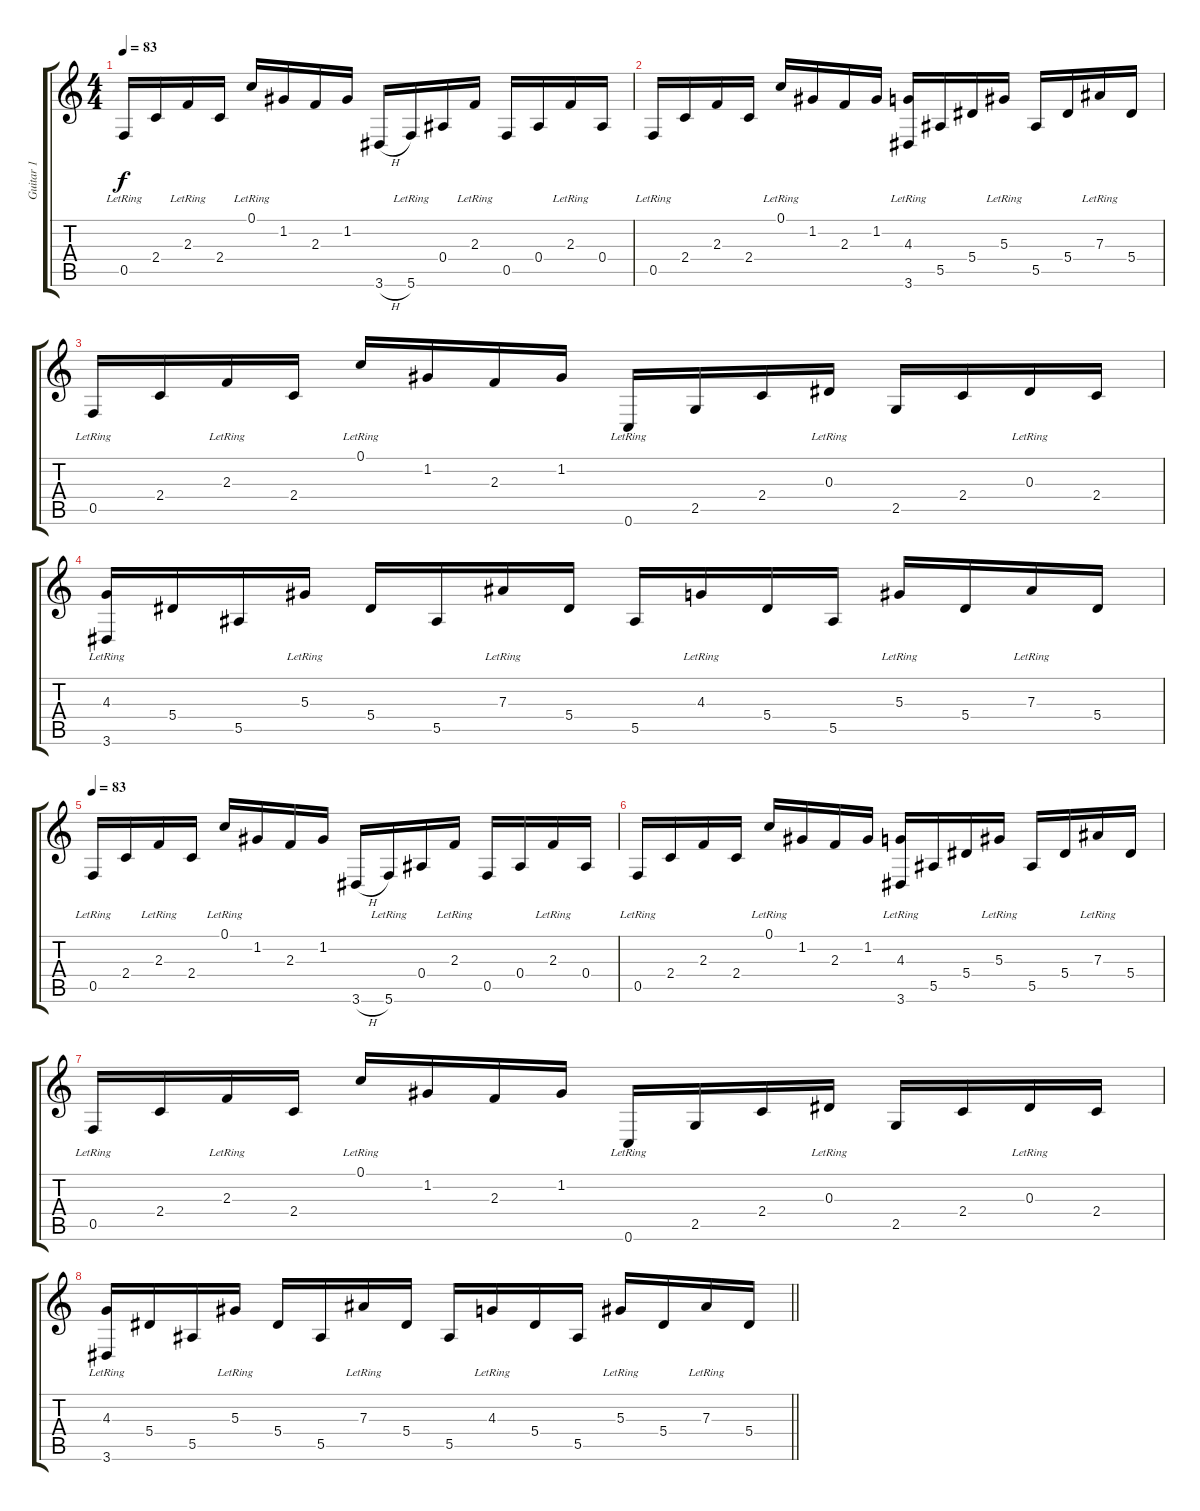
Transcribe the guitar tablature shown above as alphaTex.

\track ("Guitar 1" "Guitar 1") {instrument acousticguitarsteel}
\staff {score tabs}
\tuning (C4 G3 Eb3 Bb2 F2 C2) {hide}
\ts (4 4)
\tempo 83
\clef g2
\ks c
0.5{lr}.16{dy f instrument acousticguitarsteel} 2.4.16 2.3{lr}.16 2.4.16 0.1{lr}.16 1.2.16 2.3.16 1.2.16 3.6{h}.16 5.6{lr}.16 0.4.16 2.3{lr}.16 0.5.16 0.4.16 2.3{lr}.16 0.4.16 |
0.5{lr}.16 2.4.16 2.3.16 2.4.16 0.1{lr}.16 1.2.16 2.3.16 1.2.16 (4.3{lr} 3.6{lr}).16 5.5.16 5.4.16 5.3{lr}.16 5.5.16 5.4.16 7.3{lr}.16 5.4.16 |
0.5{lr}.16 2.4.16 2.3{lr}.16 2.4.16 0.1{lr}.16 1.2.16 2.3.16 1.2.16 0.6{lr}.16 2.5.16 2.4.16 0.3{lr}.16 2.5.16 2.4.16 0.3{lr}.16 2.4.16 |
(4.3{lr} 3.6{lr}).16 5.4.16 5.5.16 5.3{lr}.16 5.4.16 5.5.16 7.3{lr}.16 5.4.16 5.5.16 4.3{lr}.16 5.4.16 5.5.16 5.3{lr}.16 5.4.16 7.3{lr}.16 5.4.16 |
\tempo 83
0.5{lr}.16{instrument acousticguitarsteel} 2.4.16 2.3{lr}.16 2.4.16 0.1{lr}.16 1.2.16 2.3.16 1.2.16 3.6{h}.16 5.6{lr}.16 0.4.16 2.3{lr}.16 0.5.16 0.4.16 2.3{lr}.16 0.4.16 |
0.5{lr}.16 2.4.16 2.3.16 2.4.16 0.1{lr}.16 1.2.16 2.3.16 1.2.16 (4.3{lr} 3.6{lr}).16 5.5.16 5.4.16 5.3{lr}.16 5.5.16 5.4.16 7.3{lr}.16 5.4.16 |
0.5{lr}.16 2.4.16 2.3{lr}.16 2.4.16 0.1{lr}.16 1.2.16 2.3.16 1.2.16 0.6{lr}.16 2.5.16 2.4.16 0.3{lr}.16 2.5.16 2.4.16 0.3{lr}.16 2.4.16 |
\barLineRight lightlight
(4.3{lr} 3.6{lr}).16 5.4.16 5.5.16 5.3{lr}.16 5.4.16 5.5.16 7.3{lr}.16 5.4.16 5.5.16 4.3{lr}.16 5.4.16 5.5.16 5.3{lr}.16 5.4.16 7.3{lr}.16 5.4.16
